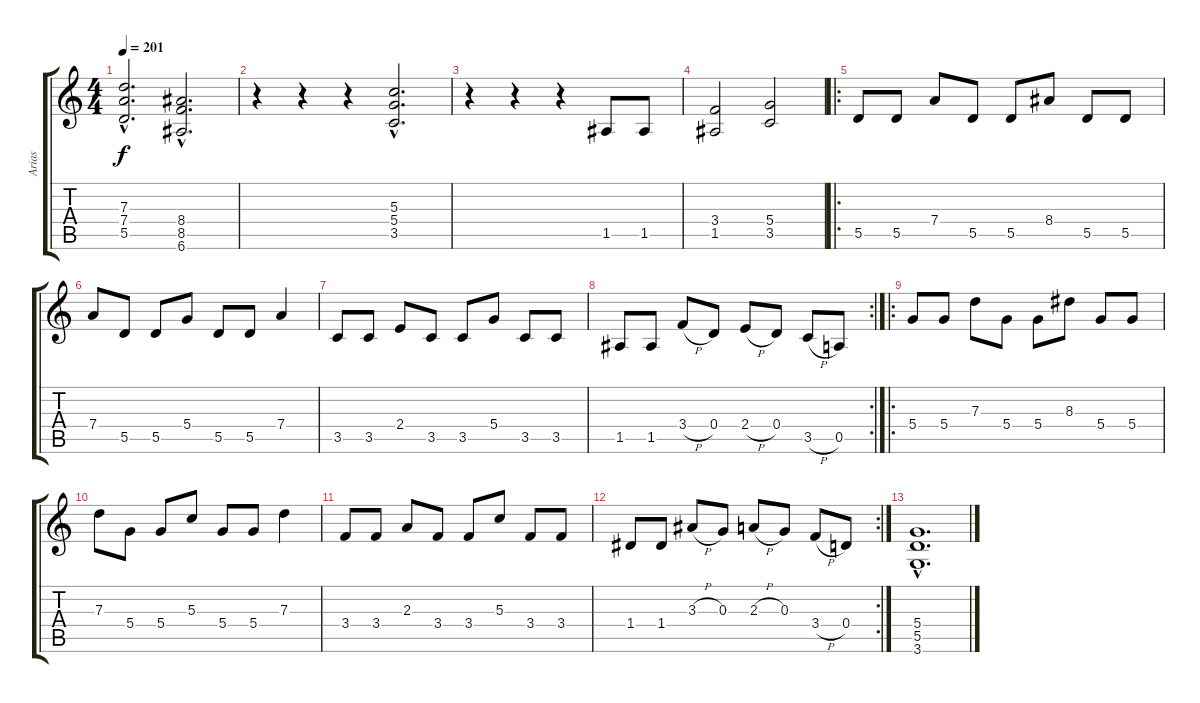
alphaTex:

\track ("Arias" "Arias") {instrument distortionguitar}
\staff {score tabs}
\tuning (E4 B3 G3 D3 A2 E2) {hide}
\ts (4 4)
\tempo 201
\clef g2
\ks c
(7.3{hac} 7.4{hac} 5.5{hac}).2{d dy f} (8.4{hac} 8.5{hac} 6.6{hac}).2{d} |
r.4 r.4 r.4 (5.3{hac} 5.4{hac} 3.5{hac}).2{d} |
r.4 r.4 r.4 1.5.8 1.5.8 |
(3.4 1.5).2 (5.4 3.5).2 |
\ro
5.5.8 5.5.8 7.4.8 5.5.8 5.5.8 8.4.8 5.5.8 5.5.8 |
7.4.8 5.5.8 5.5.8 5.4.8 5.5.8 5.5.8 7.4.4 |
3.5.8 3.5.8 2.4.8 3.5.8 3.5.8 5.4.8 3.5.8 3.5.8 |
\rc 2
1.5.8 1.5.8 3.4{h}.8 0.4.8 2.4{h}.8 0.4.8 3.5{h}.8 0.5.8 |
\ro
5.4.8 5.4.8 7.3.8 5.4.8 5.4.8 8.3.8 5.4.8 5.4.8 |
7.3.8 5.4.8 5.4.8 5.3.8 5.4.8 5.4.8 7.3.4 |
3.4.8 3.4.8 2.3.8 3.4.8 3.4.8 5.3.8 3.4.8 3.4.8 |
\rc 2
1.4.8 1.4.8 3.3{h}.8 0.3.8 2.3{h}.8 0.3.8 3.4{h}.8 0.4.8 |
(5.4{hac} 5.5{hac} 3.6{hac}).1{d}
